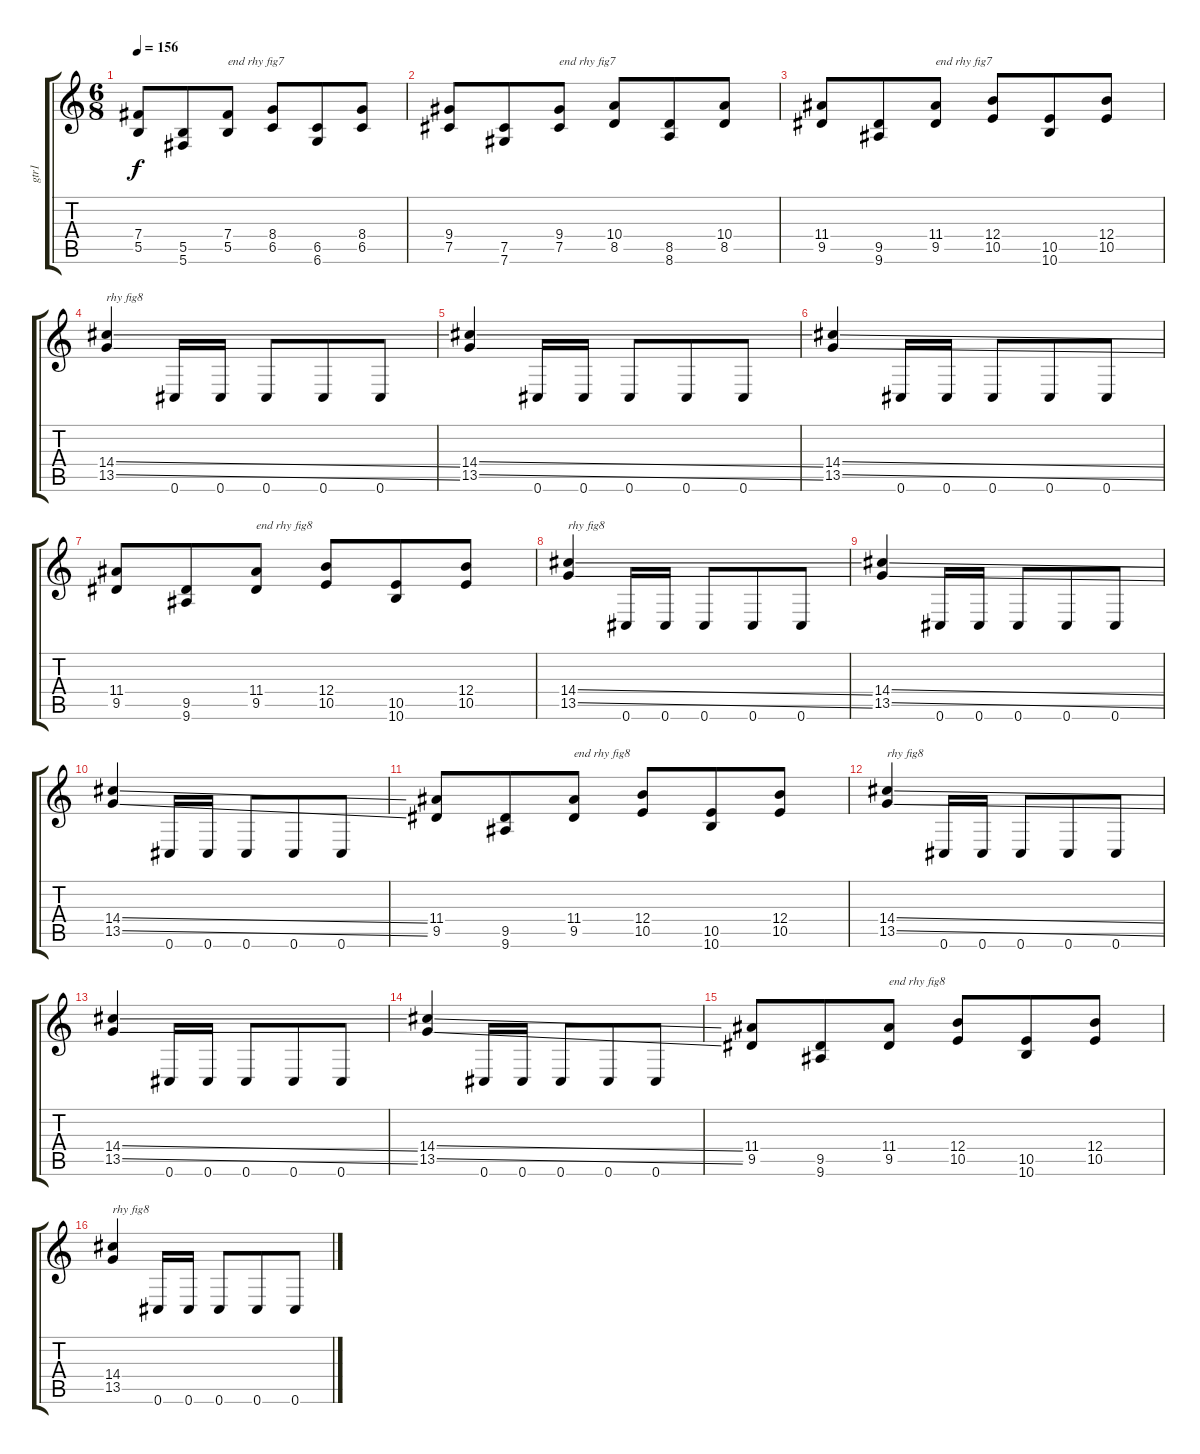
\track ("gtr1" "gtr1") {instrument distortionguitar}
\staff {score tabs}
\tuning (Db4 Ab3 E3 B2 Gb2 Db2) {hide}
\ts (6 8)
\tempo 156
\clef g2
\ks c
(7.4 5.5).8{dy f} (5.5 5.6).8 (7.4 5.5).8{txt "end rhy fig7"} (8.4 6.5).8 (6.5 6.6).8 (8.4 6.5).8 |
(9.4 7.5).8 (7.5 7.6).8 (9.4 7.5).8{txt "end rhy fig7"} (10.4 8.5).8 (8.5 8.6).8 (10.4 8.5).8 |
(11.4 9.5).8 (9.5 9.6).8 (11.4 9.5).8{txt "end rhy fig7"} (12.4 10.5).8 (10.5 10.6).8 (12.4 10.5).8 |
(14.4{ss} 13.5{ss}).4{txt "rhy fig8"} 0.6.16 0.6.16 0.6.8 0.6.8 0.6.8 |
(14.4{ss} 13.5{ss}).4 0.6.16 0.6.16 0.6.8 0.6.8 0.6.8 |
(14.4{ss} 13.5{ss}).4 0.6.16 0.6.16 0.6.8 0.6.8 0.6.8 |
(11.4 9.5).8 (9.5 9.6).8 (11.4 9.5).8{txt "end rhy fig8"} (12.4 10.5).8 (10.5 10.6).8 (12.4 10.5).8 |
(14.4{ss} 13.5{ss}).4{txt "rhy fig8"} 0.6.16 0.6.16 0.6.8 0.6.8 0.6.8 |
(14.4{ss} 13.5{ss}).4 0.6.16 0.6.16 0.6.8 0.6.8 0.6.8 |
(14.4{ss} 13.5{ss}).4 0.6.16 0.6.16 0.6.8 0.6.8 0.6.8 |
(11.4 9.5).8 (9.5 9.6).8 (11.4 9.5).8{txt "end rhy fig8"} (12.4 10.5).8 (10.5 10.6).8 (12.4 10.5).8 |
(14.4{ss} 13.5{ss}).4{txt "rhy fig8"} 0.6.16 0.6.16 0.6.8 0.6.8 0.6.8 |
(14.4{ss} 13.5{ss}).4 0.6.16 0.6.16 0.6.8 0.6.8 0.6.8 |
(14.4{ss} 13.5{ss}).4 0.6.16 0.6.16 0.6.8 0.6.8 0.6.8 |
(11.4 9.5).8 (9.5 9.6).8 (11.4 9.5).8{txt "end rhy fig8"} (12.4 10.5).8 (10.5 10.6).8 (12.4 10.5).8 |
(14.4{ss} 13.5{ss}).4{txt "rhy fig8"} 0.6.16 0.6.16 0.6.8 0.6.8 0.6.8
